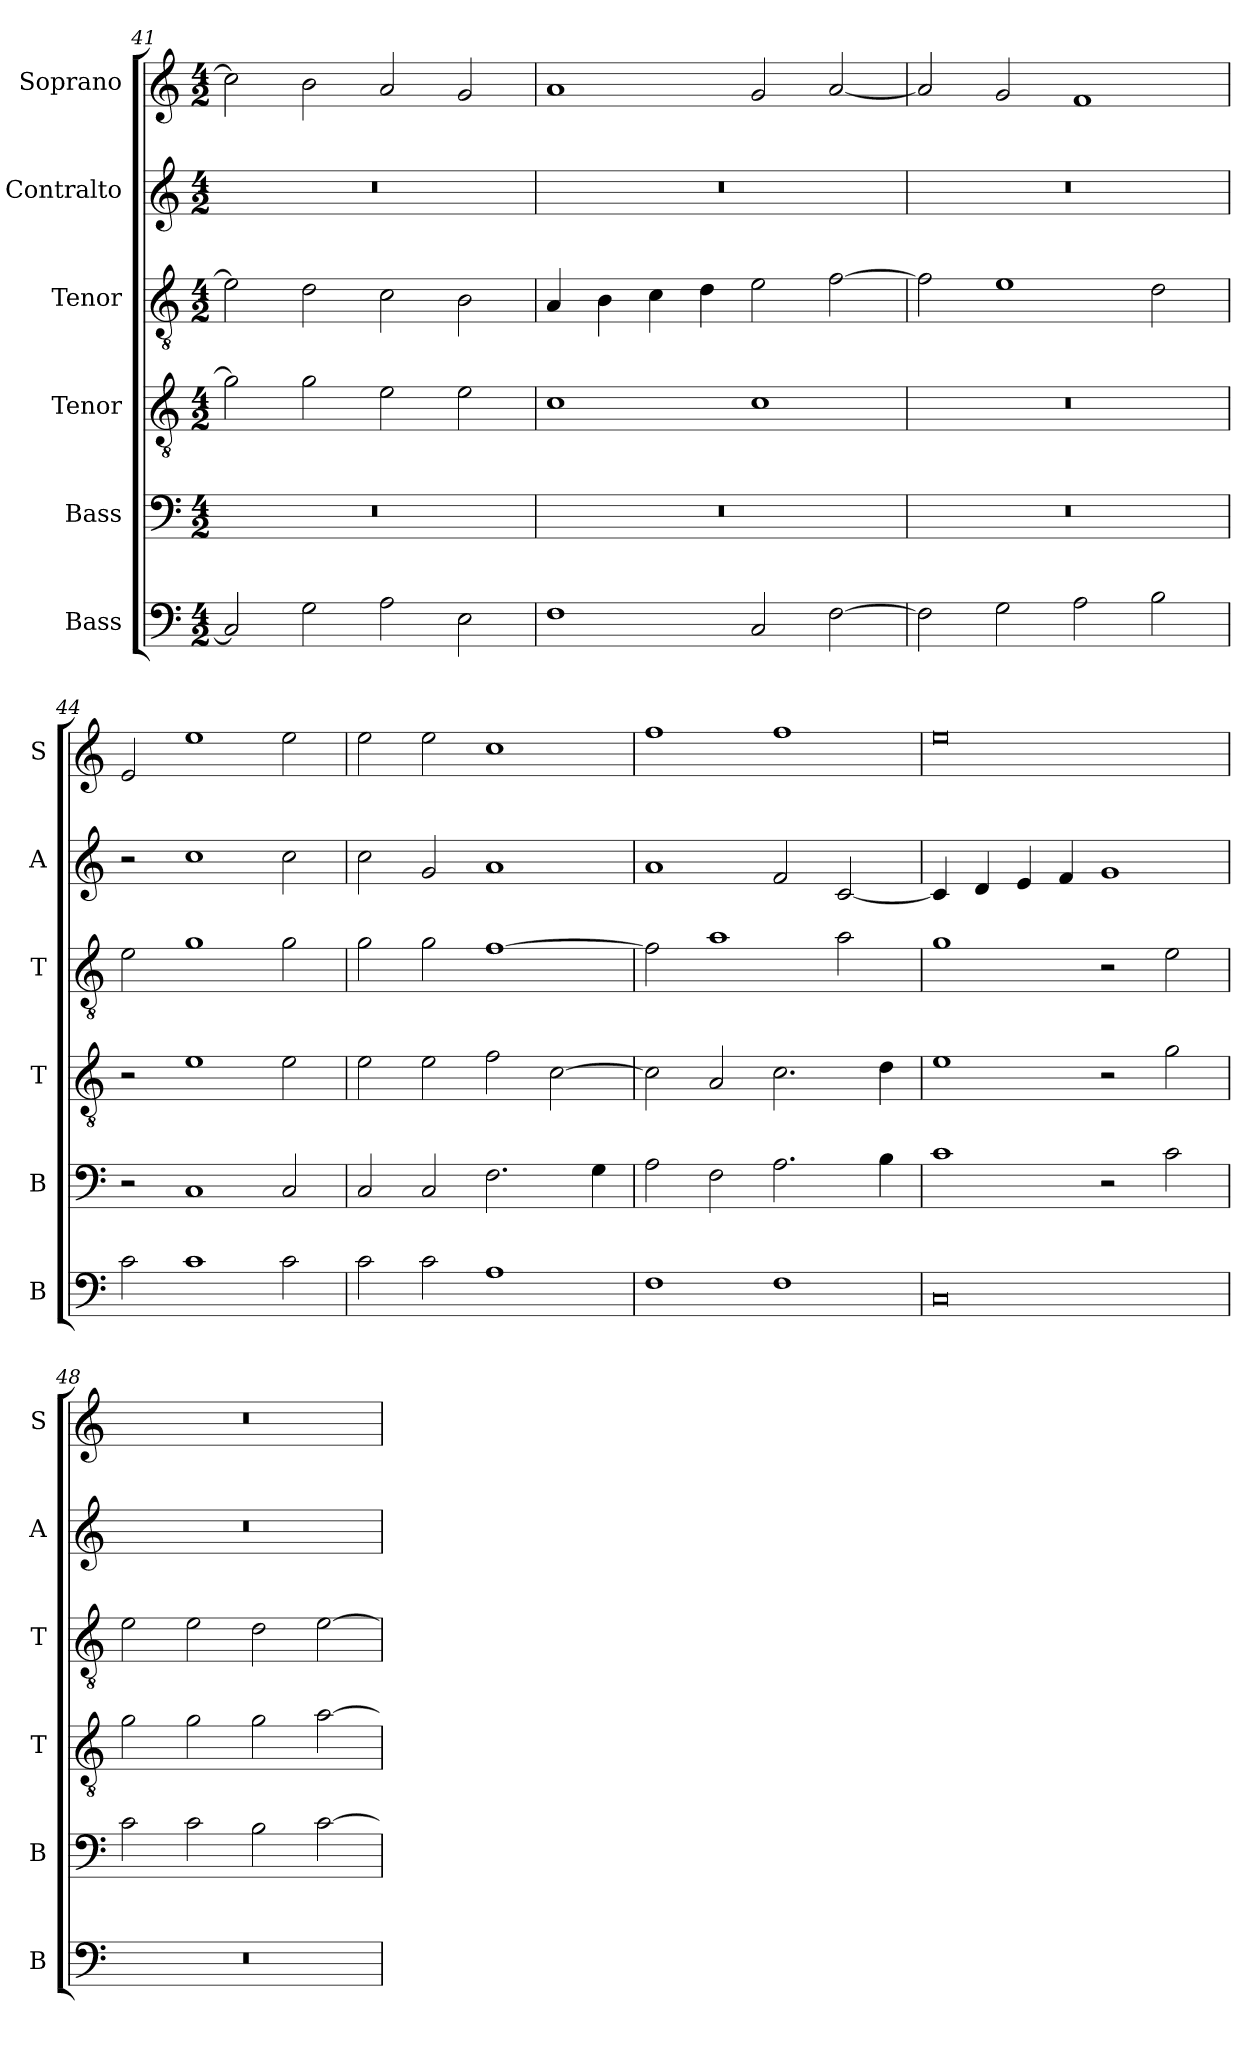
**kern	**kern	**kern	**kern	**kern	**kern
*part6	*part5	*part4	*part3	*part2	*part1
*staff6	*staff5	*staff4	*staff3	*staff2	*staff1
*I"Bass	*I"Bass	*I"Tenor	*I"Tenor	*I"Contralto	*I"Soprano
*I'B	*I'B	*I'T	*I'T	*I'A	*I'S
*clefF4	*clefF4	*clefGv2	*clefGv2	*clefG2	*clefG2
*k[]	*k[]	*k[]	*k[]	*k[]	*k[]
*C:ion	*C:ion	*C:ion	*C:ion	*C:ion	*C:ion
*M4/2	*M4/2	*M4/2	*M4/2	*M4/2	*M4/2
=41	=41	=41	=41	=41	=41
2C]	0r	2g]	2e]	0r	2cc]
2G	.	2g	2d	.	2b
2A	.	2e	2c	.	2a
2E	.	2e	2B	.	2g
=42	=42	=42	=42	=42	=42
1F	0r	1c	4A	0r	1a
.	.	.	4B	.	.
.	.	.	4c	.	.
.	.	.	4d	.	.
2C	.	1c	2e	.	2g
[2F	.	.	[2f	.	[2a
=43	=43	=43	=43	=43	=43
2F]	0r	0r	2f]	0r	2a]
2G	.	.	1e	.	2g
2A	.	.	.	.	1f
2B	.	.	2d	.	.
=44	=44	=44	=44	=44	=44
2c	2r	2r	2e	2r	2e
1c	1C	1e	1g	1cc	1ee
2c	2C	2e	2g	2cc	2ee
=45	=45	=45	=45	=45	=45
2c	2C	2e	2g	2cc	2ee
2c	2C	2e	2g	2g	2ee
1A	2.F	2f	[1f	1a	1cc
.	.	[2c	.	.	.
.	4G	.	.	.	.
=46	=46	=46	=46	=46	=46
1F	2A	2c]	2f]	1a	1ff
.	2F	2A	1a	.	.
1F	2.A	2.c	.	2f	1ff
.	.	.	2a	[2c	.
.	4B	4d	.	.	.
=47	=47	=47	=47	=47	=47
0C	1c	1e	1g	4c]	0ee
.	.	.	.	4d	.
.	.	.	.	4e	.
.	.	.	.	4f	.
.	2r	2r	2r	1g	.
.	2c	2g	2e	.	.
=48	=48	=48	=48	=48	=48
0r	2c	2g	2e	0r	0r
.	2c	2g	2e	.	.
.	2B	2g	2d	.	.
.	[2c	[2a	[2e	.	.
=	=	=	=	=	=
*-	*-	*-	*-	*-	*-
